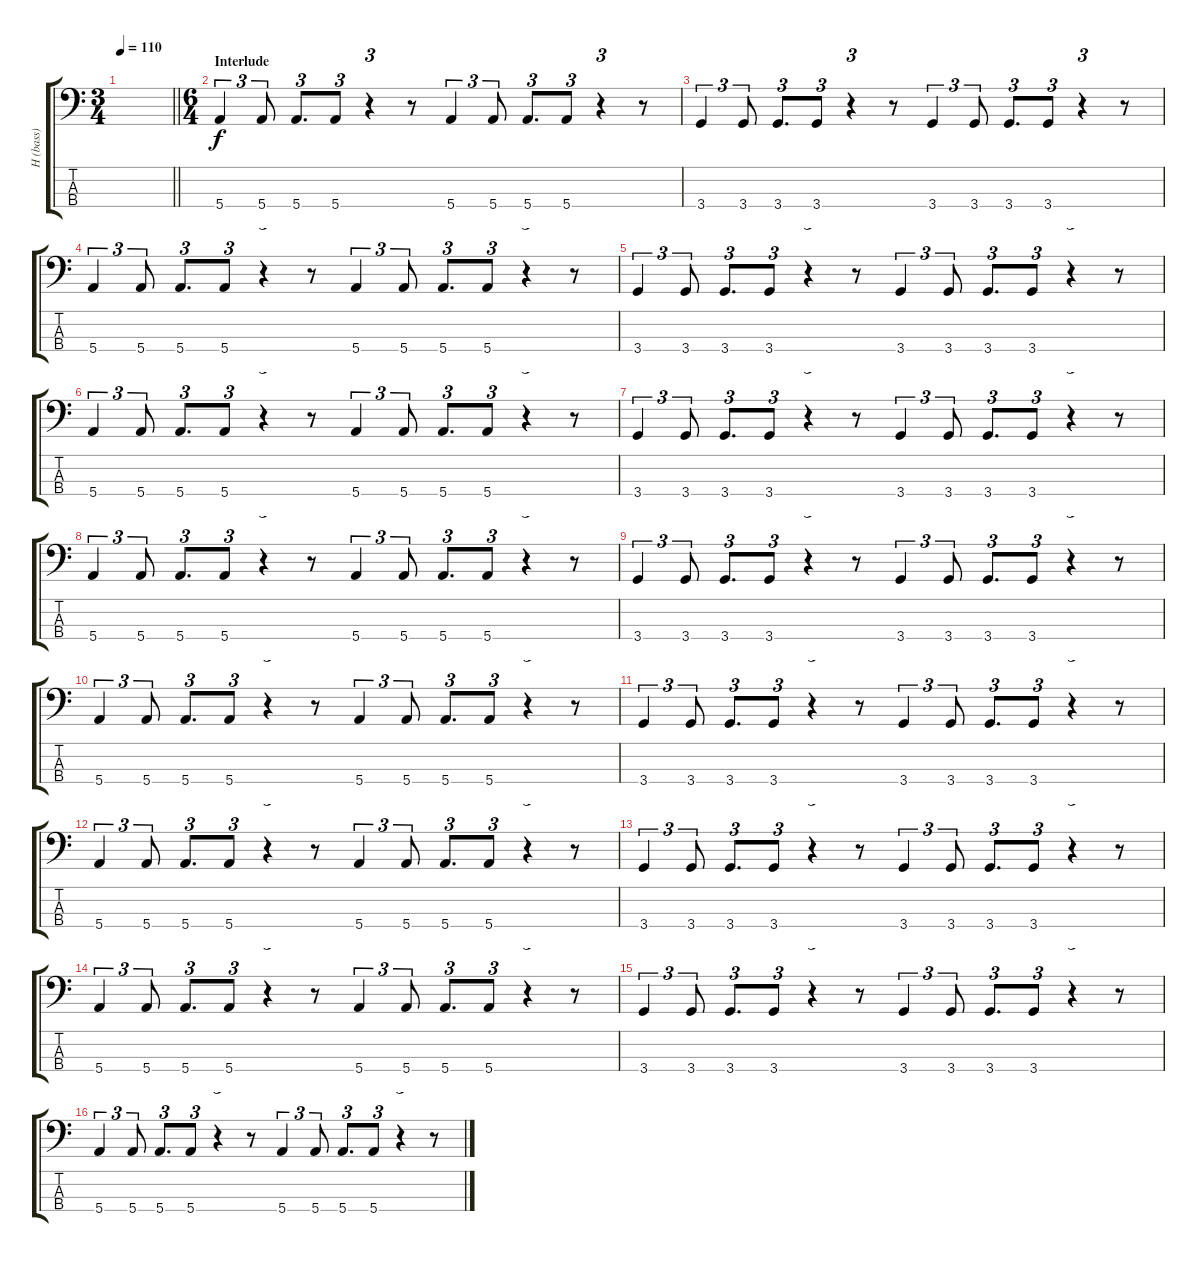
\track ("H (bass)" "H (bass)") {instrument electricbassfinger}
\staff {score tabs}
\tuning (G2 D2 A1 E1) {hide}
\ts (3 4)
\tempo 110
\clef f4
\barLineRight lightlight
\ks c
|
\ts (6 4)
\section ("" "Interlude")
5.4.4{tu (3 2)} 5.4.8{tu (3 2)} 5.4.8{d tu (3 2)} 5.4.8{tu (3 2)} r.4{tu (3 2)} r.8 5.4.4{tu (3 2)} 5.4.8{tu (3 2)} 5.4.8{d tu (3 2)} 5.4.8{tu (3 2)} r.4{tu (3 2)} r.8 |
3.4.4{tu (3 2)} 3.4.8{tu (3 2)} 3.4.8{d tu (3 2)} 3.4.8{tu (3 2)} r.4{tu (3 2)} r.8 3.4.4{tu (3 2)} 3.4.8{tu (3 2)} 3.4.8{d tu (3 2)} 3.4.8{tu (3 2)} r.4{tu (3 2)} r.8 |
5.4.4{tu (3 2)} 5.4.8{tu (3 2)} 5.4.8{d tu (3 2)} 5.4.8{tu (3 2)} r.4{tu (3 2)} r.8 5.4.4{tu (3 2)} 5.4.8{tu (3 2)} 5.4.8{d tu (3 2)} 5.4.8{tu (3 2)} r.4{tu (3 2)} r.8 |
3.4.4{tu (3 2)} 3.4.8{tu (3 2)} 3.4.8{d tu (3 2)} 3.4.8{tu (3 2)} r.4{tu (3 2)} r.8 3.4.4{tu (3 2)} 3.4.8{tu (3 2)} 3.4.8{d tu (3 2)} 3.4.8{tu (3 2)} r.4{tu (3 2)} r.8 |
5.4.4{tu (3 2)} 5.4.8{tu (3 2)} 5.4.8{d tu (3 2)} 5.4.8{tu (3 2)} r.4{tu (3 2)} r.8 5.4.4{tu (3 2)} 5.4.8{tu (3 2)} 5.4.8{d tu (3 2)} 5.4.8{tu (3 2)} r.4{tu (3 2)} r.8 |
3.4.4{tu (3 2)} 3.4.8{tu (3 2)} 3.4.8{d tu (3 2)} 3.4.8{tu (3 2)} r.4{tu (3 2)} r.8 3.4.4{tu (3 2)} 3.4.8{tu (3 2)} 3.4.8{d tu (3 2)} 3.4.8{tu (3 2)} r.4{tu (3 2)} r.8 |
5.4.4{tu (3 2)} 5.4.8{tu (3 2)} 5.4.8{d tu (3 2)} 5.4.8{tu (3 2)} r.4{tu (3 2)} r.8 5.4.4{tu (3 2)} 5.4.8{tu (3 2)} 5.4.8{d tu (3 2)} 5.4.8{tu (3 2)} r.4{tu (3 2)} r.8 |
3.4.4{tu (3 2)} 3.4.8{tu (3 2)} 3.4.8{d tu (3 2)} 3.4.8{tu (3 2)} r.4{tu (3 2)} r.8 3.4.4{tu (3 2)} 3.4.8{tu (3 2)} 3.4.8{d tu (3 2)} 3.4.8{tu (3 2)} r.4{tu (3 2)} r.8 |
5.4.4{tu (3 2)} 5.4.8{tu (3 2)} 5.4.8{d tu (3 2)} 5.4.8{tu (3 2)} r.4{tu (3 2)} r.8 5.4.4{tu (3 2)} 5.4.8{tu (3 2)} 5.4.8{d tu (3 2)} 5.4.8{tu (3 2)} r.4{tu (3 2)} r.8 |
3.4.4{tu (3 2)} 3.4.8{tu (3 2)} 3.4.8{d tu (3 2)} 3.4.8{tu (3 2)} r.4{tu (3 2)} r.8 3.4.4{tu (3 2)} 3.4.8{tu (3 2)} 3.4.8{d tu (3 2)} 3.4.8{tu (3 2)} r.4{tu (3 2)} r.8 |
5.4.4{tu (3 2)} 5.4.8{tu (3 2)} 5.4.8{d tu (3 2)} 5.4.8{tu (3 2)} r.4{tu (3 2)} r.8 5.4.4{tu (3 2)} 5.4.8{tu (3 2)} 5.4.8{d tu (3 2)} 5.4.8{tu (3 2)} r.4{tu (3 2)} r.8 |
3.4.4{tu (3 2)} 3.4.8{tu (3 2)} 3.4.8{d tu (3 2)} 3.4.8{tu (3 2)} r.4{tu (3 2)} r.8 3.4.4{tu (3 2)} 3.4.8{tu (3 2)} 3.4.8{d tu (3 2)} 3.4.8{tu (3 2)} r.4{tu (3 2)} r.8 |
5.4.4{tu (3 2)} 5.4.8{tu (3 2)} 5.4.8{d tu (3 2)} 5.4.8{tu (3 2)} r.4{tu (3 2)} r.8 5.4.4{tu (3 2)} 5.4.8{tu (3 2)} 5.4.8{d tu (3 2)} 5.4.8{tu (3 2)} r.4{tu (3 2)} r.8 |
3.4.4{tu (3 2)} 3.4.8{tu (3 2)} 3.4.8{d tu (3 2)} 3.4.8{tu (3 2)} r.4{tu (3 2)} r.8 3.4.4{tu (3 2)} 3.4.8{tu (3 2)} 3.4.8{d tu (3 2)} 3.4.8{tu (3 2)} r.4{tu (3 2)} r.8 |
5.4.4{tu (3 2)} 5.4.8{tu (3 2)} 5.4.8{d tu (3 2)} 5.4.8{tu (3 2)} r.4{tu (3 2)} r.8 5.4.4{tu (3 2)} 5.4.8{tu (3 2)} 5.4.8{d tu (3 2)} 5.4.8{tu (3 2)} r.4{tu (3 2)} r.8
